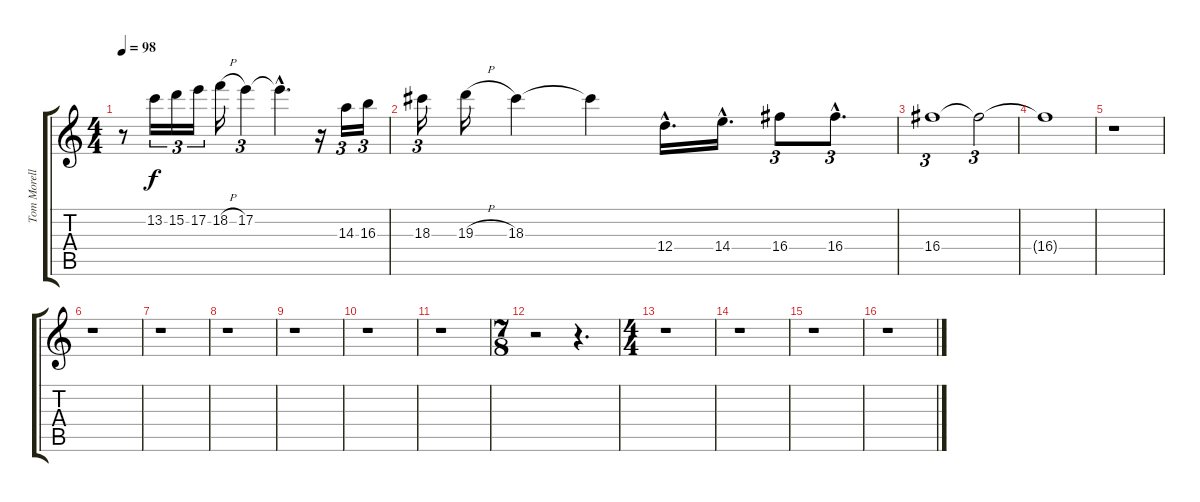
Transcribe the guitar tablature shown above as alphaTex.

\track ("Tom Morello" "Tom Morell") {instrument distortionguitar}
\staff {score tabs}
\tuning (E4 B3 G3 D3 A2 E2) {hide}
\ts (4 4)
\tempo 98
\clef g2
\ks c
r.8{dy f} 13.2.16{tu (3 2)} 15.2.16{tu (3 2)} 17.2.16{tu (3 2)} 18.2{h}.16 17.2.4{tu (3 2)} 17.2{hac t}.4{d} r.16 14.3.16{tu (3 2)} 16.3.16{tu (3 2)} |
18.3.16{tu (3 2)} 19.3{h}.16 18.3.4 18.3{t}.4 12.4{hac}.16{d} 14.4{hac}.16{d} 16.4.8{tu (3 2)} 16.4{hac}.8{d tu (3 2)} |
16.4.1{tu (3 2)} 16.4{t}.2{tu (3 2)} |
16.4{t}.1 |
r.1 |
r.1 |
r.1 |
r.1 |
r.1 |
r.1 |
r.1 |
\ts (7 8)
r.2 r.4{d} |
\ts (4 4)
r.1 |
r.1 |
r.1 |
r.1
